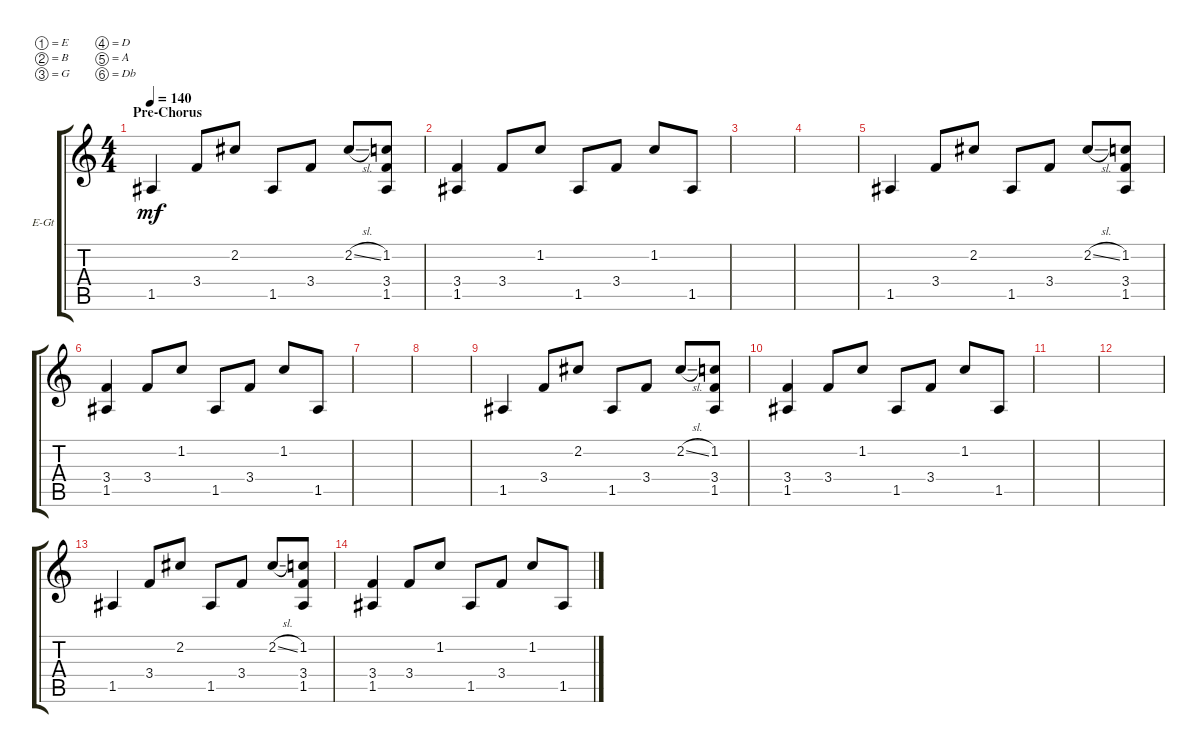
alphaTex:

\bracketExtendMode groupsimilarinstruments
\firstSystemTrackNameOrientation horizontal
\otherSystemsTrackNameOrientation horizontal
\track ("Electric Guitar" "E-Gt") {instrument overdrivenguitar}
\staff {score tabs}
\tuning (E4 B3 G3 D3 A2 Db2)
\ts (4 4)
\section ("" "Pre-Chorus")
\tempo 140
\clef g2
\ks c
1.5.4{dy mf} 3.4.8 2.2.8 1.5.8 3.4.8 2.2{sl}.8 (1.2 1.5 3.4).8 |
(1.5 3.4).4 3.4.8 1.2.8 1.5.8 3.4.8 1.2.8 1.5.8 |
|
|
1.5.4 3.4.8 2.2.8 1.5.8 3.4.8 2.2{sl}.8 (1.2 1.5 3.4).8 |
(1.5 3.4).4 3.4.8 1.2.8 1.5.8 3.4.8 1.2.8 1.5.8 |
|
|
1.5.4 3.4.8 2.2.8 1.5.8 3.4.8 2.2{sl}.8 (1.2 1.5 3.4).8 |
(1.5 3.4).4 3.4.8 1.2.8 1.5.8 3.4.8 1.2.8 1.5.8 |
|
|
1.5.4 3.4.8 2.2.8 1.5.8 3.4.8 2.2{sl}.8 (1.2 1.5 3.4).8 |
(1.5 3.4).4 3.4.8 1.2.8 1.5.8 3.4.8 1.2.8 1.5.8
